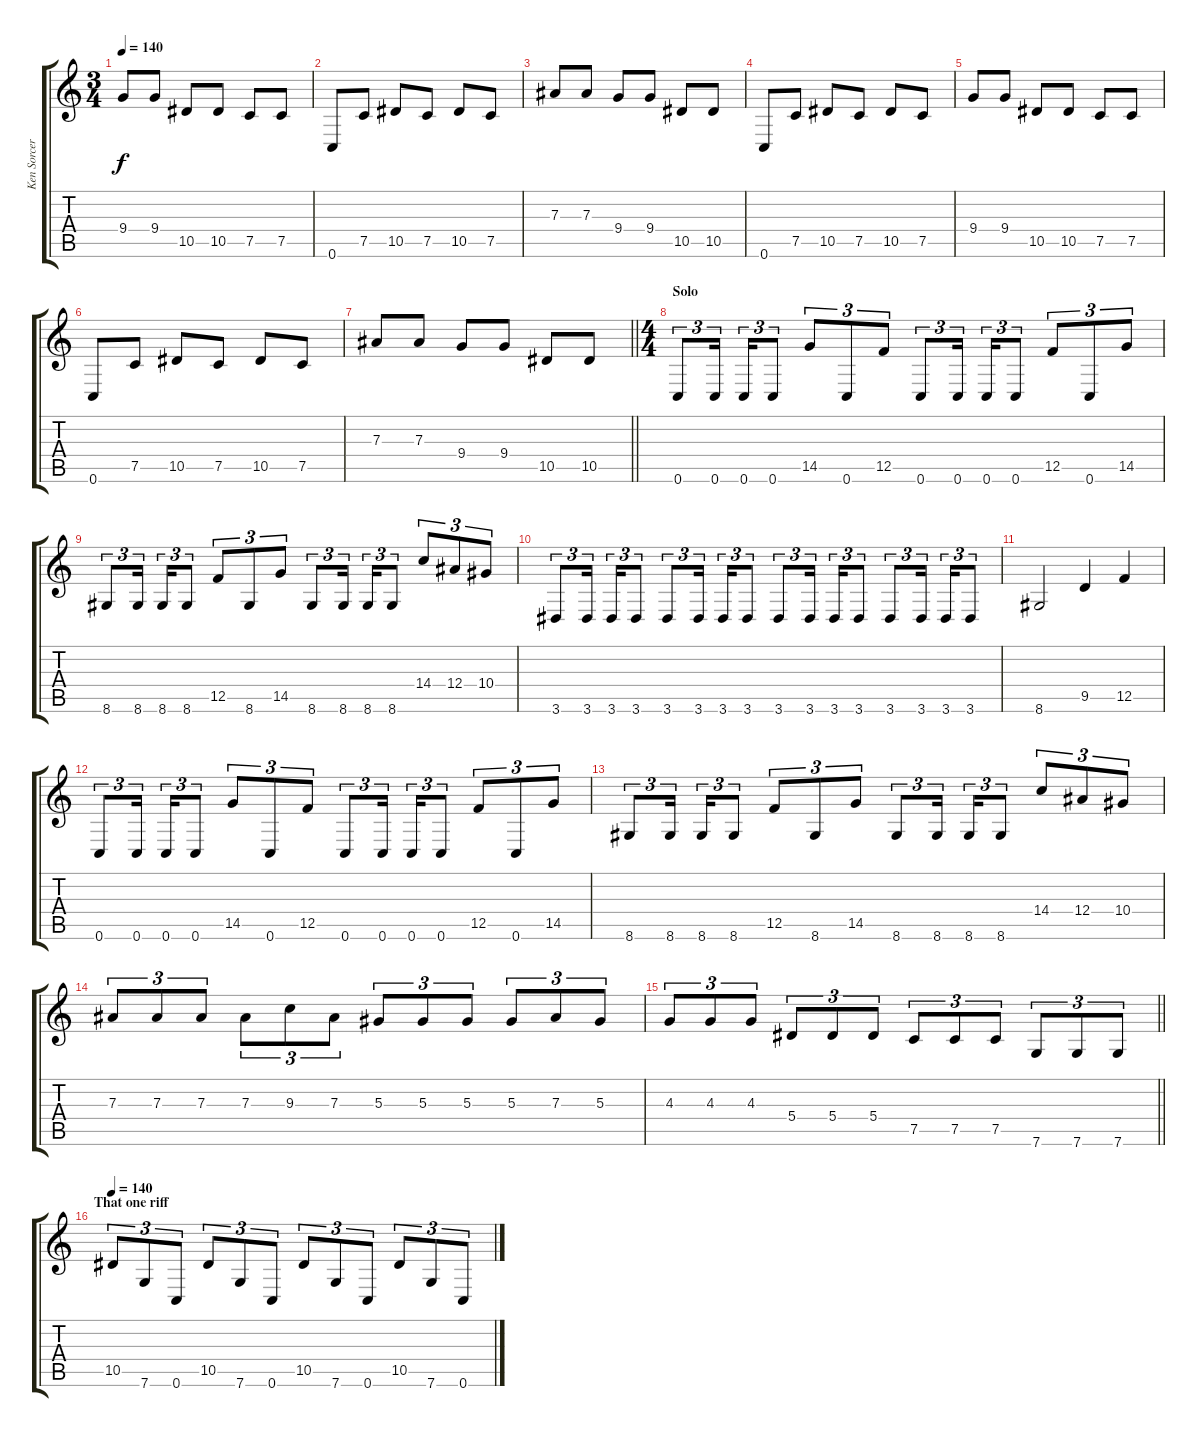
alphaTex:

\track ("Ken Sorceron" "Ken Sorcer") {instrument distortionguitar}
\staff {score tabs}
\tuning (C4 G3 Eb3 Bb2 F2 C2) {hide}
\ts (3 4)
\tempo 140
\clef g2
\ks c
9.4.8{dy f} 9.4.8 10.5.8 10.5.8 7.5.8 7.5.8 |
0.6.8 7.5.8 10.5.8 7.5.8 10.5.8 7.5.8 |
7.3.8 7.3.8 9.4.8 9.4.8 10.5.8 10.5.8 |
0.6.8 7.5.8 10.5.8 7.5.8 10.5.8 7.5.8 |
9.4.8 9.4.8 10.5.8 10.5.8 7.5.8 7.5.8 |
0.6.8 7.5.8 10.5.8 7.5.8 10.5.8 7.5.8 |
\barLineRight lightlight
7.3.8 7.3.8 9.4.8 9.4.8 10.5.8 10.5.8 |
\ts (4 4)
\section ("" "Solo")
0.6.8{tu (3 2)} 0.6.16{tu (3 2) beam splitsecondary} 0.6.16{tu (3 2)} 0.6.8{tu (3 2)} 14.5.8{tu (3 2)} 0.6.8{tu (3 2)} 12.5.8{tu (3 2)} 0.6.8{tu (3 2)} 0.6.16{tu (3 2) beam splitsecondary} 0.6.16{tu (3 2)} 0.6.8{tu (3 2)} 12.5.8{tu (3 2)} 0.6.8{tu (3 2)} 14.5.8{tu (3 2)} |
8.6.8{tu (3 2)} 8.6.16{tu (3 2) beam splitsecondary} 8.6.16{tu (3 2)} 8.6.8{tu (3 2)} 12.5.8{tu (3 2)} 8.6.8{tu (3 2)} 14.5.8{tu (3 2)} 8.6.8{tu (3 2)} 8.6.16{tu (3 2) beam splitsecondary} 8.6.16{tu (3 2)} 8.6.8{tu (3 2)} 14.4.8{tu (3 2)} 12.4.8{tu (3 2)} 10.4.8{tu (3 2)} |
3.6.8{tu (3 2)} 3.6.16{tu (3 2) beam splitsecondary} 3.6.16{tu (3 2)} 3.6.8{tu (3 2)} 3.6.8{tu (3 2)} 3.6.16{tu (3 2) beam splitsecondary} 3.6.16{tu (3 2)} 3.6.8{tu (3 2)} 3.6.8{tu (3 2)} 3.6.16{tu (3 2) beam splitsecondary} 3.6.16{tu (3 2)} 3.6.8{tu (3 2)} 3.6.8{tu (3 2)} 3.6.16{tu (3 2) beam splitsecondary} 3.6.16{tu (3 2)} 3.6.8{tu (3 2)} |
8.6.2 9.5.4 12.5.4 |
0.6.8{tu (3 2)} 0.6.16{tu (3 2) beam splitsecondary} 0.6.16{tu (3 2)} 0.6.8{tu (3 2)} 14.5.8{tu (3 2)} 0.6.8{tu (3 2)} 12.5.8{tu (3 2)} 0.6.8{tu (3 2)} 0.6.16{tu (3 2) beam splitsecondary} 0.6.16{tu (3 2)} 0.6.8{tu (3 2)} 12.5.8{tu (3 2)} 0.6.8{tu (3 2)} 14.5.8{tu (3 2)} |
8.6.8{tu (3 2)} 8.6.16{tu (3 2) beam splitsecondary} 8.6.16{tu (3 2)} 8.6.8{tu (3 2)} 12.5.8{tu (3 2)} 8.6.8{tu (3 2)} 14.5.8{tu (3 2)} 8.6.8{tu (3 2)} 8.6.16{tu (3 2) beam splitsecondary} 8.6.16{tu (3 2)} 8.6.8{tu (3 2)} 14.4.8{tu (3 2)} 12.4.8{tu (3 2)} 10.4.8{tu (3 2)} |
7.3.8{tu (3 2)} 7.3.8{tu (3 2)} 7.3.8{tu (3 2)} 7.3.8{tu (3 2)} 9.3.8{tu (3 2)} 7.3.8{tu (3 2)} 5.3.8{tu (3 2)} 5.3.8{tu (3 2)} 5.3.8{tu (3 2)} 5.3.8{tu (3 2)} 7.3.8{tu (3 2)} 5.3.8{tu (3 2)} |
\barLineRight lightlight
4.3.8{tu (3 2)} 4.3.8{tu (3 2)} 4.3.8{tu (3 2)} 5.4.8{tu (3 2)} 5.4.8{tu (3 2)} 5.4.8{tu (3 2)} 7.5.8{tu (3 2)} 7.5.8{tu (3 2)} 7.5.8{tu (3 2)} 7.6.8{tu (3 2)} 7.6.8{tu (3 2)} 7.6.8{tu (3 2)} |
\section ("" "That one riff")
\tempo 140
10.5.8{tu (3 2)} 7.6.8{tu (3 2)} 0.6.8{tu (3 2)} 10.5.8{tu (3 2)} 7.6.8{tu (3 2)} 0.6.8{tu (3 2)} 10.5.8{tu (3 2)} 7.6.8{tu (3 2)} 0.6.8{tu (3 2)} 10.5.8{tu (3 2)} 7.6.8{tu (3 2)} 0.6.8{tu (3 2)}
